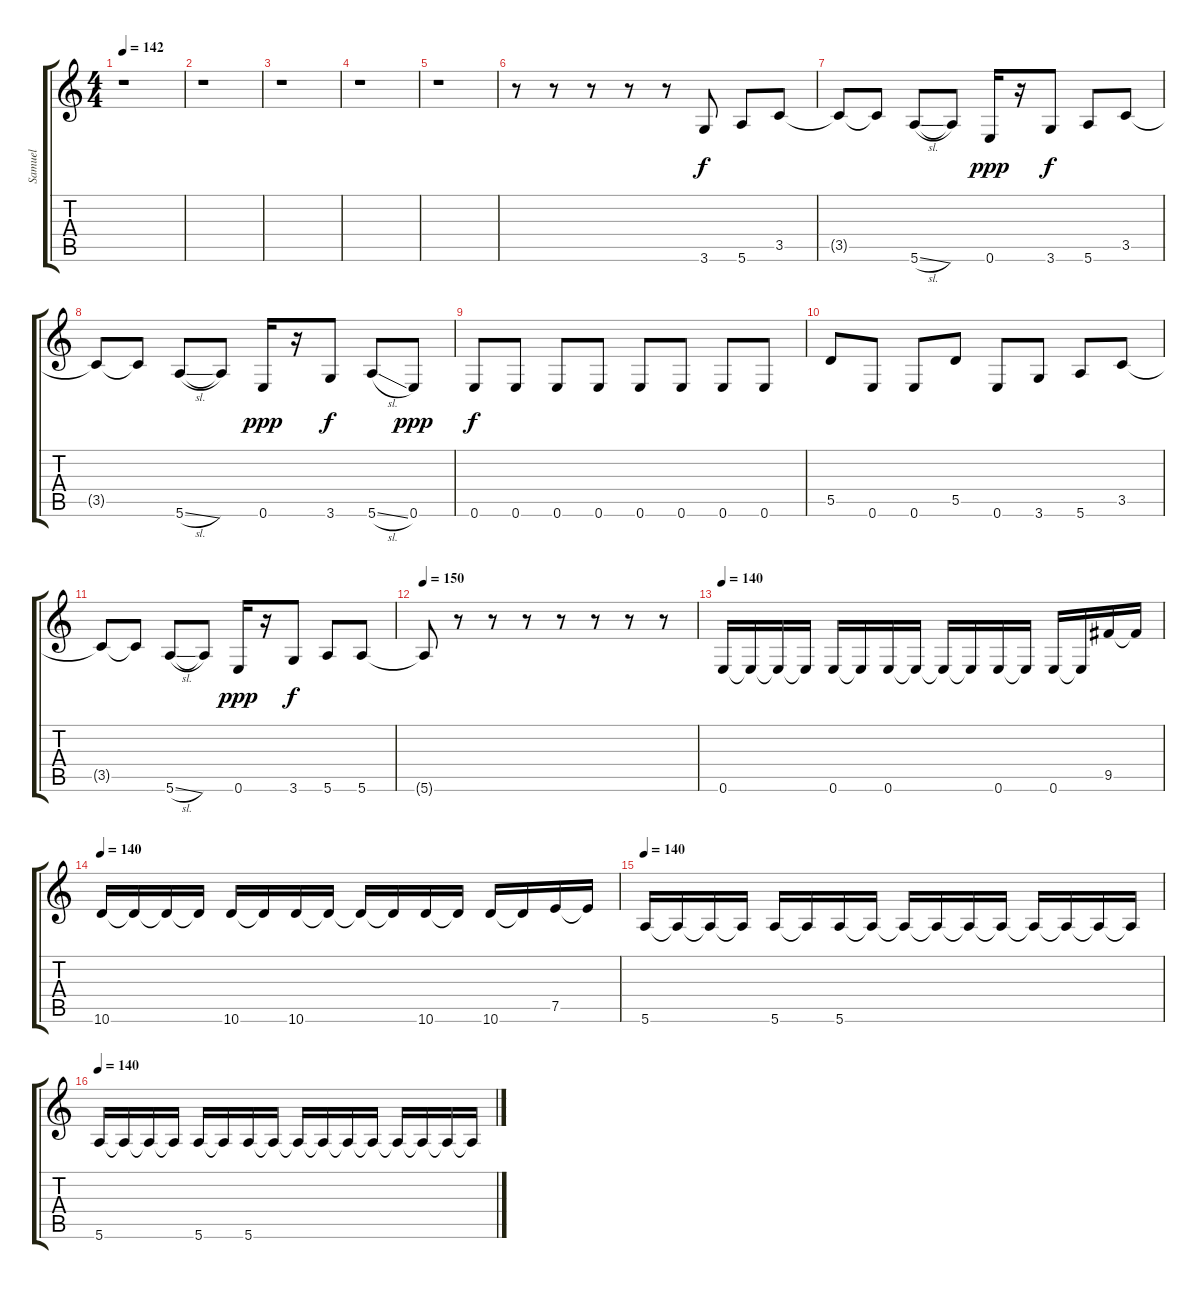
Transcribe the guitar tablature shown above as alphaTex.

\track ("Samuel" "Samuel") {instrument electricbassfinger}
\staff {score tabs}
\tuning (E4 B3 G3 D3 A2 E2) {hide}
\ts (4 4)
\tempo 142
\clef g2
\ks c
r.1{dy f instrument electricbassfinger} |
r.1 |
r.1 |
r.1 |
r.1 |
r.8 r.8 r.8 r.8 r.8 3.6.8 5.6.8 3.5.8 |
3.5{t}.8 3.5{t}.8 5.6{sl}.8 5.6{t}.8 0.6.16{dy ppp} r.16 3.6.8{dy f} 5.6.8 3.5.8 |
3.5{t}.8 3.5{t}.8 5.6{sl}.8 5.6{t}.8 0.6.16{dy ppp} r.16 3.6.8{dy f} 5.6{sl}.8 0.6.8{dy ppp} |
0.6.8{dy f} 0.6.8 0.6.8 0.6.8 0.6.8 0.6.8 0.6.8 0.6.8 |
5.5.8 0.6.8 0.6.8 5.5.8 0.6.8 3.6.8 5.6.8 3.5.8 |
3.5{t}.8 3.5{t}.8 5.6{sl}.8 5.6{t}.8 0.6.16{dy ppp} r.16 3.6.8{dy f} 5.6.8 5.6.8 |
\tempo 150
5.6{t}.8 r.8 r.8 r.8 r.8 r.8 r.8 r.8 |
\tempo 140
0.6.16 0.6{t}.16 0.6{t}.16 0.6{t}.16 0.6.16 0.6{t}.16 0.6.16 0.6{t}.16 0.6{t}.16 0.6{t}.16 0.6.16 0.6{t}.16 0.6.16 0.6{t}.16 9.5.16 9.5{t}.16 |
\tempo 140
10.6.16 10.6{t}.16 10.6{t}.16 10.6{t}.16 10.6.16 10.6{t}.16 10.6.16 10.6{t}.16 10.6{t}.16 10.6{t}.16 10.6.16 10.6{t}.16 10.6.16 10.6{t}.16 7.5.16 7.5{t}.16 |
\tempo 140
5.6.16 5.6{t}.16 5.6{t}.16 5.6{t}.16 5.6.16 5.6{t}.16 5.6.16 5.6{t}.16 5.6{t}.16 5.6{t}.16 5.6{t}.16 5.6{t}.16 5.6{t}.16 5.6{t}.16 5.6{t}.16 5.6{t}.16 |
\tempo 140
5.6.16 5.6{t}.16 5.6{t}.16 5.6{t}.16 5.6.16 5.6{t}.16 5.6.16 5.6{t}.16 5.6{t}.16 5.6{t}.16 5.6{t}.16 5.6{t}.16 5.6{t}.16 5.6{t}.16 5.6{t}.16 5.6{t}.16
